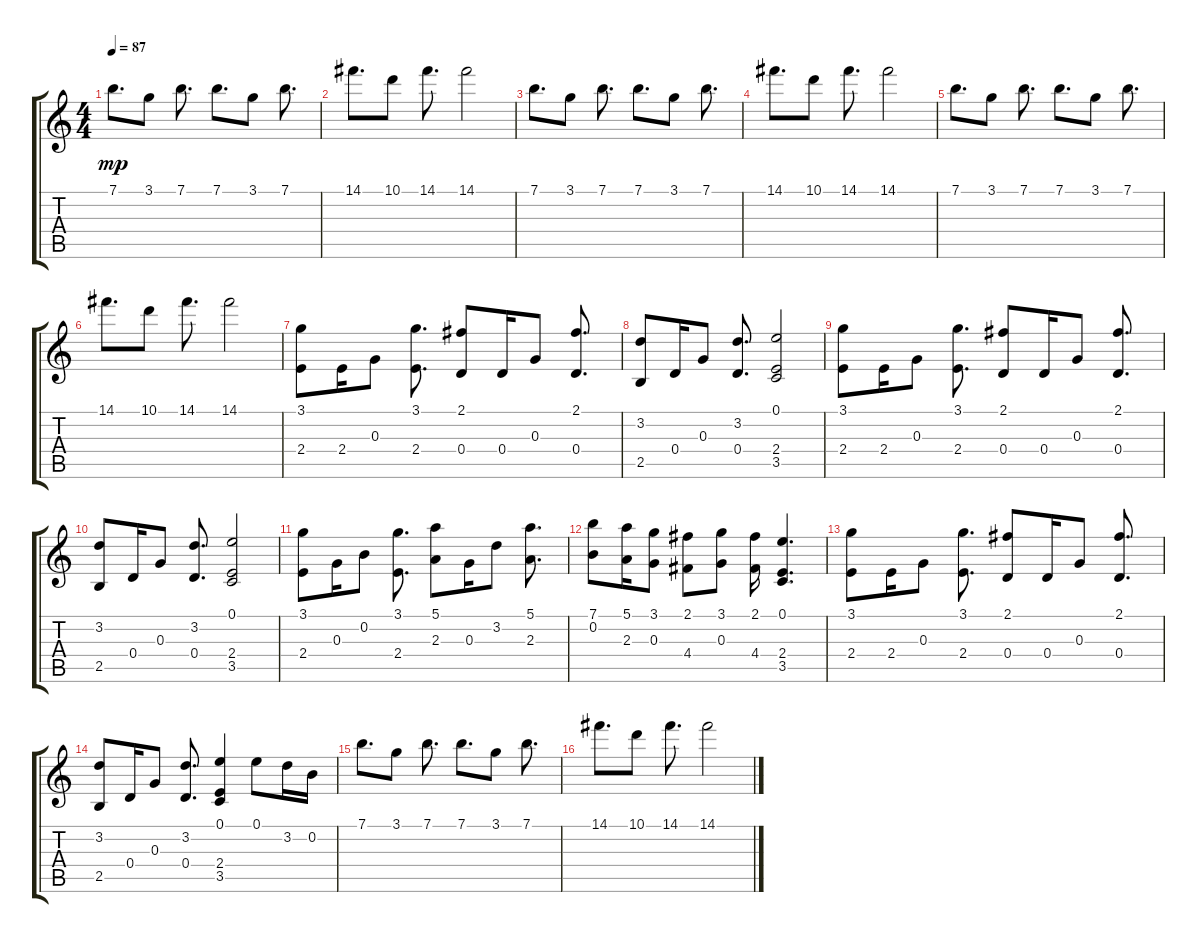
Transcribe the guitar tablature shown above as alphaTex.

\track "" {instrument acousticguitarsteel}
\staff {score tabs}
\tuning (E4 B3 G3 D3 A2 E2) {hide}
\ts (4 4)
\tempo 87
\clef g2
\ks c
7.1.8{d dy mp} 3.1.8 7.1.8{d} 7.1.8{d} 3.1.8 7.1.8{d} |
14.1.8{d} 10.1.8 14.1.8{d} 14.1.2 |
7.1.8{d} 3.1.8 7.1.8{d} 7.1.8{d} 3.1.8 7.1.8{d} |
14.1.8{d} 10.1.8 14.1.8{d} 14.1.2 |
7.1.8{d} 3.1.8 7.1.8{d} 7.1.8{d} 3.1.8 7.1.8{d} |
14.1.8{d} 10.1.8 14.1.8{d} 14.1.2 |
(3.1 2.4).8 2.4.16 0.3.8 (3.1 2.4).8{d} (2.1 0.4).8 0.4.16 0.3.8 (2.1 0.4).8{d} |
(3.2 2.5).8 0.4.16 0.3.8 (3.2 0.4).8{d} (0.1 2.4 3.5).2 |
(3.1 2.4).8 2.4.16 0.3.8 (3.1 2.4).8{d} (2.1 0.4).8 0.4.16 0.3.8 (2.1 0.4).8{d} |
(3.2 2.5).8 0.4.16 0.3.8 (3.2 0.4).8{d} (0.1 2.4 3.5).2 |
(3.1 2.4).8 0.3.16 0.2.8 (3.1 2.4).8{d} (5.1 2.3).8 0.3.16 3.2.8 (5.1 2.3).8{d} |
(7.1 0.2).8 (5.1 2.3).16 (3.1 0.3).8 (2.1 4.4).8 (3.1 0.3).8 (2.1 4.4).16 (0.1 2.4 3.5).4{d} |
(3.1 2.4).8 2.4.16 0.3.8 (3.1 2.4).8{d} (2.1 0.4).8 0.4.16 0.3.8 (2.1 0.4).8{d} |
(3.2 2.5).8 0.4.16 0.3.8 (3.2 0.4).8{d} (0.1 2.4 3.5).4 0.1.8 3.2.16 0.2.16 |
7.1.8{d} 3.1.8 7.1.8{d} 7.1.8{d} 3.1.8 7.1.8{d} |
14.1.8{d} 10.1.8 14.1.8{d} 14.1.2
